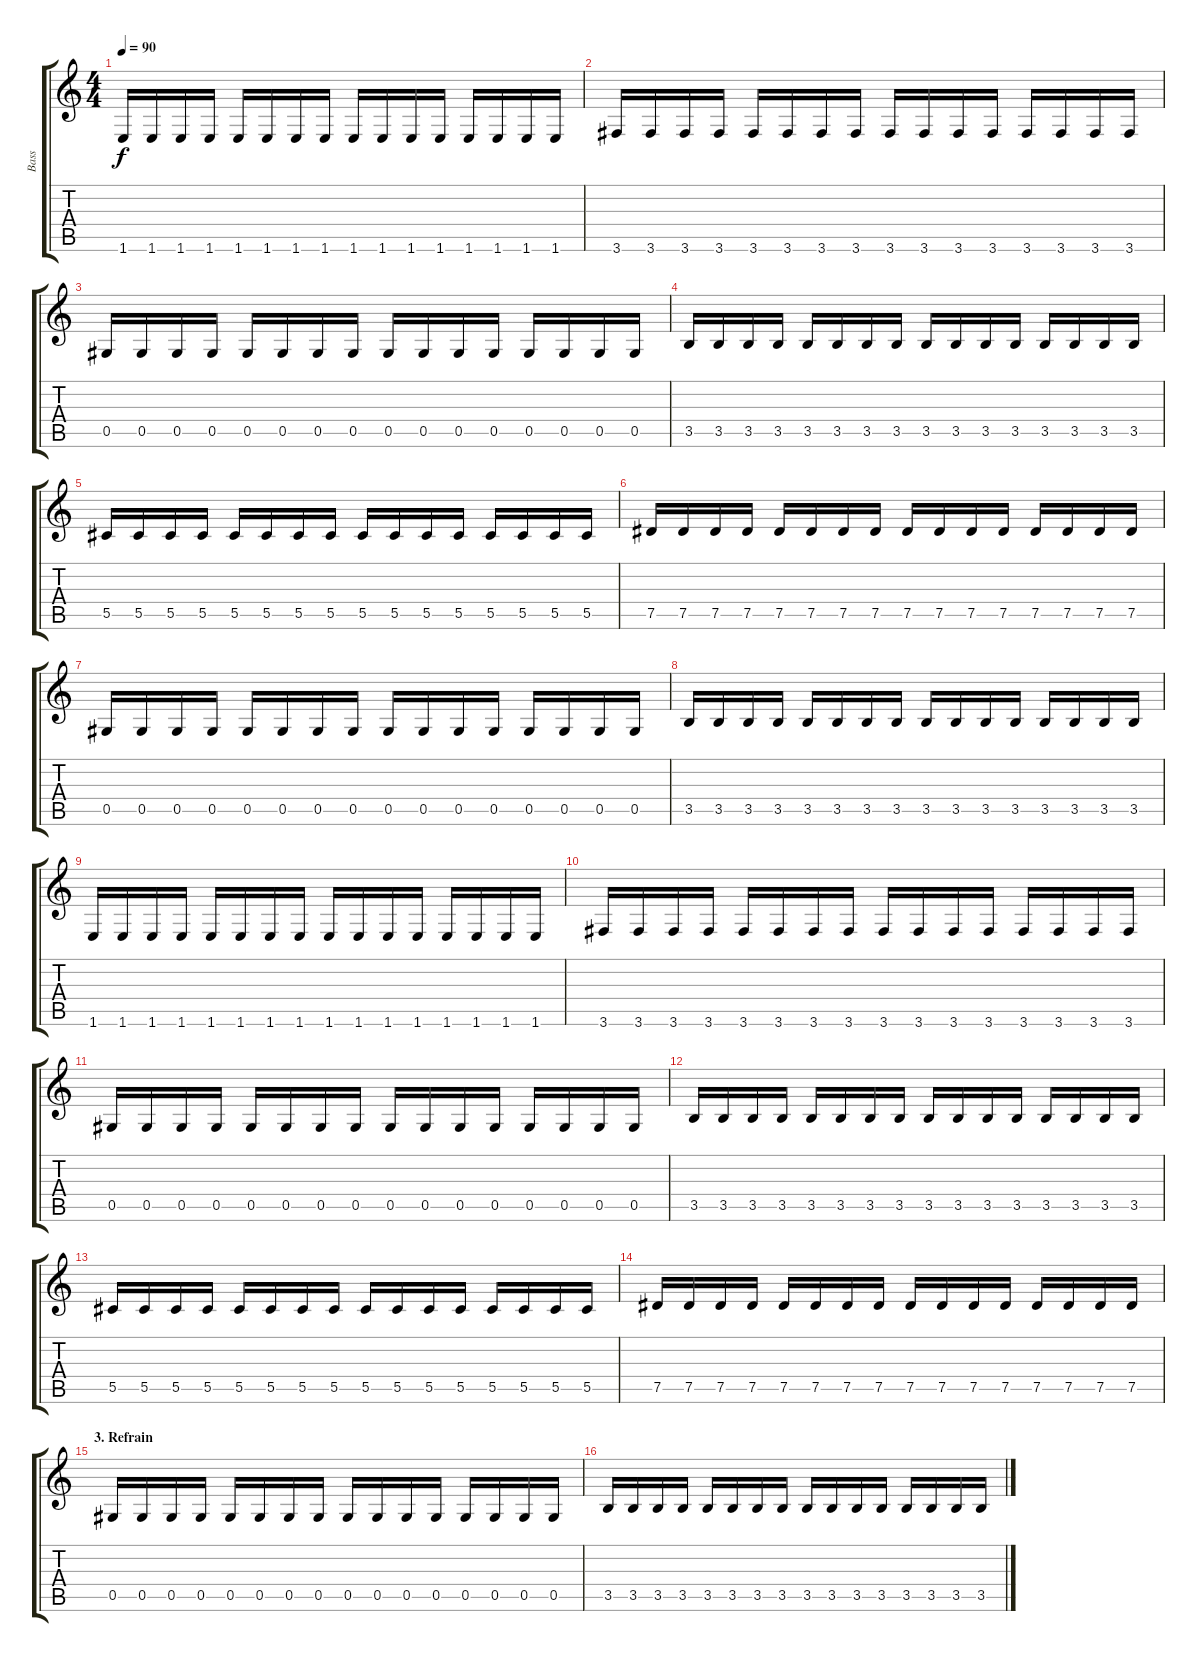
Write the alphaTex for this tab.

\track ("Bass" "Bass") {instrument electricbassfinger}
\staff {score tabs}
\tuning (Eb4 Bb3 Gb3 Db3 Ab2 Eb2) {hide}
\ts (4 4)
\tempo 90
\clef g2
\ks c
1.6.16{dy f} 1.6.16 1.6.16 1.6.16 1.6.16 1.6.16 1.6.16 1.6.16 1.6.16 1.6.16 1.6.16 1.6.16 1.6.16 1.6.16 1.6.16 1.6.16 |
3.6.16 3.6.16 3.6.16 3.6.16 3.6.16 3.6.16 3.6.16 3.6.16 3.6.16 3.6.16 3.6.16 3.6.16 3.6.16 3.6.16 3.6.16 3.6.16 |
0.5.16 0.5.16 0.5.16 0.5.16 0.5.16 0.5.16 0.5.16 0.5.16 0.5.16 0.5.16 0.5.16 0.5.16 0.5.16 0.5.16 0.5.16 0.5.16 |
3.5.16 3.5.16 3.5.16 3.5.16 3.5.16 3.5.16 3.5.16 3.5.16 3.5.16 3.5.16 3.5.16 3.5.16 3.5.16 3.5.16 3.5.16 3.5.16 |
5.5.16 5.5.16 5.5.16 5.5.16 5.5.16 5.5.16 5.5.16 5.5.16 5.5.16 5.5.16 5.5.16 5.5.16 5.5.16 5.5.16 5.5.16 5.5.16 |
7.5.16 7.5.16 7.5.16 7.5.16 7.5.16 7.5.16 7.5.16 7.5.16 7.5.16 7.5.16 7.5.16 7.5.16 7.5.16 7.5.16 7.5.16 7.5.16 |
0.5.16 0.5.16 0.5.16 0.5.16 0.5.16 0.5.16 0.5.16 0.5.16 0.5.16 0.5.16 0.5.16 0.5.16 0.5.16 0.5.16 0.5.16 0.5.16 |
3.5.16 3.5.16 3.5.16 3.5.16 3.5.16 3.5.16 3.5.16 3.5.16 3.5.16 3.5.16 3.5.16 3.5.16 3.5.16 3.5.16 3.5.16 3.5.16 |
1.6.16 1.6.16 1.6.16 1.6.16 1.6.16 1.6.16 1.6.16 1.6.16 1.6.16 1.6.16 1.6.16 1.6.16 1.6.16 1.6.16 1.6.16 1.6.16 |
3.6.16 3.6.16 3.6.16 3.6.16 3.6.16 3.6.16 3.6.16 3.6.16 3.6.16 3.6.16 3.6.16 3.6.16 3.6.16 3.6.16 3.6.16 3.6.16 |
0.5.16 0.5.16 0.5.16 0.5.16 0.5.16 0.5.16 0.5.16 0.5.16 0.5.16 0.5.16 0.5.16 0.5.16 0.5.16 0.5.16 0.5.16 0.5.16 |
3.5.16 3.5.16 3.5.16 3.5.16 3.5.16 3.5.16 3.5.16 3.5.16 3.5.16 3.5.16 3.5.16 3.5.16 3.5.16 3.5.16 3.5.16 3.5.16 |
5.5.16 5.5.16 5.5.16 5.5.16 5.5.16 5.5.16 5.5.16 5.5.16 5.5.16 5.5.16 5.5.16 5.5.16 5.5.16 5.5.16 5.5.16 5.5.16 |
7.5.16 7.5.16 7.5.16 7.5.16 7.5.16 7.5.16 7.5.16 7.5.16 7.5.16 7.5.16 7.5.16 7.5.16 7.5.16 7.5.16 7.5.16 7.5.16 |
\section ("" "3. Refrain")
0.5.16 0.5.16 0.5.16 0.5.16 0.5.16 0.5.16 0.5.16 0.5.16 0.5.16 0.5.16 0.5.16 0.5.16 0.5.16 0.5.16 0.5.16 0.5.16 |
3.5.16 3.5.16 3.5.16 3.5.16 3.5.16 3.5.16 3.5.16 3.5.16 3.5.16 3.5.16 3.5.16 3.5.16 3.5.16 3.5.16 3.5.16 3.5.16
